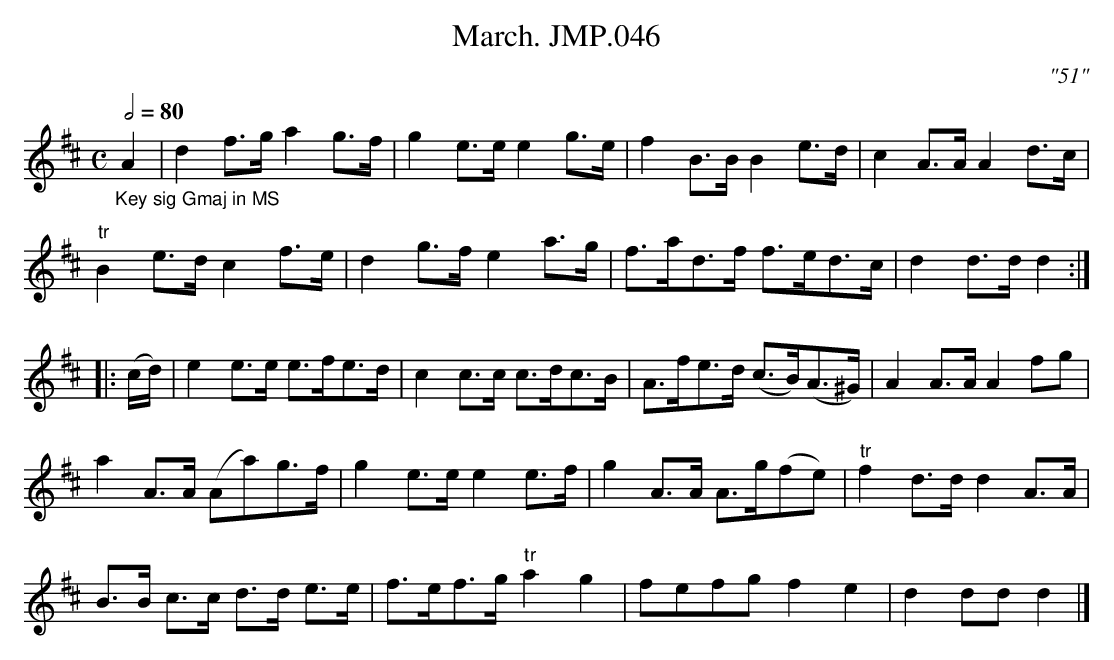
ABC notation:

X:1
T:March. JMP.046
M:C
L:1/8
Q:1/2=80
C:"51"
K:D Major
"_Key sig Gmaj in MS"A2 | d2 f>g a2 g>f | g2 e>e e2 g>e |\
f2 B>B B2 e>d | c2  A>A A2 d>c |
"tr"B2  e>d c2 f>e | d2 g>f e2 a>g | f>ad>f f>ed>c | d2 d>d d2 :|
|:(c/d/) | e2 e>e e>fe>d | c2 c>c c>dc>B |A>fe>d (c>B)(A>^G) |\
A2 A>A A2  fg |
a2 A>A (Aa)g>f | g2 e>e e2 e>f |g2 A>A A>g(fe) |"tr" f2 d>d d2 A>A |
B>B c>c d>d e>e | f>ef>g "tr"a2 g2 | fefg f2e2 | d2 dd d2 |]
